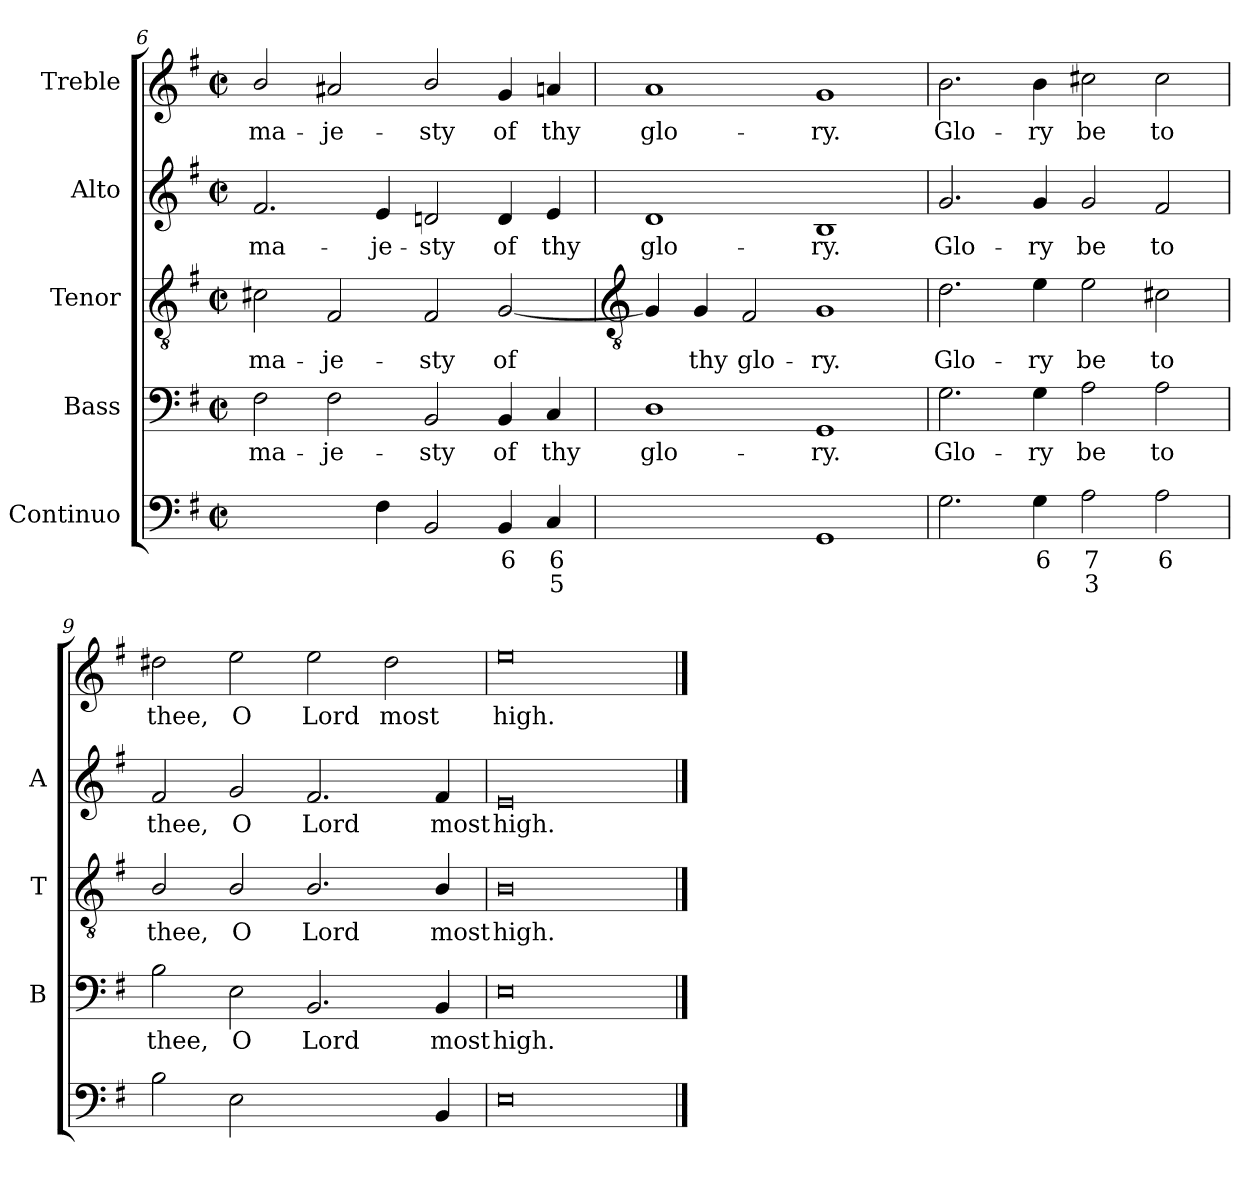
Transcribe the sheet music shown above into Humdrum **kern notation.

**kern	**text	**text	**kern	**text	**kern	**text	**kern	**text	**kern	**text
*part5	*part5	*part5	*part4	*part4	*part3	*part3	*part2	*part2	*part1	*part1
*staff5	*staff5	*staff5	*staff4	*staff4	*staff3	*staff3	*staff2	*staff2	*staff1	*staff1
*I"Continuo	*	*	*I"Bass	*	*I"Tenor	*	*I"Alto	*	*I"Treble	*
*	*	*	*I'B	*	*I'T	*	*I'A	*	*	*
*clefF4	*	*	*clefF4	*	*clefGv2	*	*clefG2	*	*clefG2	*
*k[f#]	*	*	*k[f#]	*	*k[f#]	*	*k[f#]	*	*k[f#]	*
*G:	*	*	*G:	*	*G:	*	*G:	*	*G:	*
*M4/2	*	*	*M4/2	*	*M4/2	*	*M4/2	*	*M4/2	*
*met(c|)	*	*	*met(c|)	*	*met(c|)	*	*met(c|)	*	*met(c|)	*
=6	=6	=6	=6	=6	=6	=6	=6	=6	=6	=6
!	!LO:LY:b	!	!	!LO:LY:b	!	!LO:LY:b	!	!LO:LY:b	!	!LO:LY:b
[2F#yy	4	.	2F#	ma-	2c#X	ma-	2.f#	ma-	2b/	ma-
!	!LO:LY:b	!	!	!LO:LY:b	!	!LO:LY:b	!	!	!	!LO:LY:b
4F#yy]	3	.	2F#	-je-	2F#	-je-	.	.	2a#X	-je-
!	!	!	!	!	!	!	!	!LO:LY:b	!	!
4F#	.	.	.	.	.	.	4e	-je-	.	.
!	!	!	!	!LO:LY:b	!	!LO:LY:b	!	!LO:LY:b	!	!LO:LY:b
2BB	.	.	2BB	-sty	2F#	-sty	2dn	-sty	2b/	-sty
!	!LO:LY:b	!	!	!LO:LY:b	!	!LO:LY:b	!	!LO:LY:b	!	!LO:LY:b
4BB	6	.	4BB	of	[2G	of	4d	of	4g	of
!	!LO:LY:b	!LO:LY:b	!	!LO:LY:b	!	!	!	!LO:LY:b	!	!LO:LY:b
4C	6	5	4C	thy	.	.	4e	thy	4an	thy
!!LO:LB:g=z
=7	=7	=7	=7	=7	=7	=7	=7	=7	=7	=7
*	*	*	*	*	*clefGv2	*	*	*	*	*
!	!LO:LY:b	!	!	!LO:LY:b	!	!	!	!LO:LY:b	!	!LO:LY:b
[2Dyy	4	.	1D	glo-	4G]	.	1d	glo-	1a	glo-
!	!	!	!	!	!	!LO:LY:b	!	!	!	!
.	.	.	.	.	4G	thy	.	.	.	.
!	!LO:LY:b	!	!	!	!	!LO:LY:b	!	!	!	!
2Dyy]	3	.	.	.	2F#	glo-	.	.	.	.
!	!	!	!	!LO:LY:b	!	!LO:LY:b	!	!LO:LY:b	!	!LO:LY:b
1GG	.	.	1GG	-ry.	1G	-ry.	1B	-ry.	1g	-ry.
=8	=8	=8	=8	=8	=8	=8	=8	=8	=8	=8
!	!	!	!	!LO:LY:b	!	!LO:LY:b	!	!LO:LY:b	!	!LO:LY:b
2.G	.	.	2.G	Glo-	2.d	Glo-	2.g	Glo-	2.b	Glo-
!	!LO:LY:b	!	!	!LO:LY:b	!	!LO:LY:b	!	!LO:LY:b	!	!LO:LY:b
4G	6	.	4G	-ry	4e	-ry	4g	-ry	4b	-ry
!	!LO:LY:b	!LO:LY:b	!	!LO:LY:b	!	!LO:LY:b	!	!LO:LY:b	!	!LO:LY:b
2A	7	3	2A	be	2e	be	2g	be	2cc#X	be
!	!LO:LY:b	!	!	!LO:LY:b	!	!LO:LY:b	!	!LO:LY:b	!	!LO:LY:b
2A	6	.	2A	to	2c#X	to	2f#	to	2cc#	to
=9	=9	=9	=9	=9	=9	=9	=9	=9	=9	=9
!	!	!	!	!LO:LY:b	!	!LO:LY:b	!	!LO:LY:b	!	!LO:LY:b
2B	.	.	2B	thee,	2B/	thee,	2f#	thee,	2dd#X	thee,
!	!	!	!	!LO:LY:b	!	!LO:LY:b	!	!LO:LY:b	!	!LO:LY:b
2E	.	.	2E	O	2B/	O	2g	O	2ee	O
!	!LO:LY:b	!	!	!LO:LY:b	!	!LO:LY:b	!	!LO:LY:b	!	!LO:LY:b
[2BByy	4	.	2.BB	Lord	2.B/	Lord	2.f#	Lord	2ee	Lord
!	!LO:LY:b	!	!	!	!	!	!	!	!	!LO:LY:b
4BByy]	3	.	.	.	.	.	.	.	2dd#	most
!	!	!	!	!LO:LY:b	!	!LO:LY:b	!	!LO:LY:b	!	!
4BB	.	.	4BB	most	4B/	most	4f#	most	.	.
=10	=10	=10	=10	=10	=10	=10	=10	=10	=10	=10
!	!	!	!	!LO:LY:b	!	!LO:LY:b	!	!LO:LY:b	!	!LO:LY:b
0E	.	.	0E	high.	0B	high.	0e	high.	0ee	high.
==	==	==	==	==	==	==	==	==	==	==
*-	*-	*-	*-	*-	*-	*-	*-	*-	*-	*-
